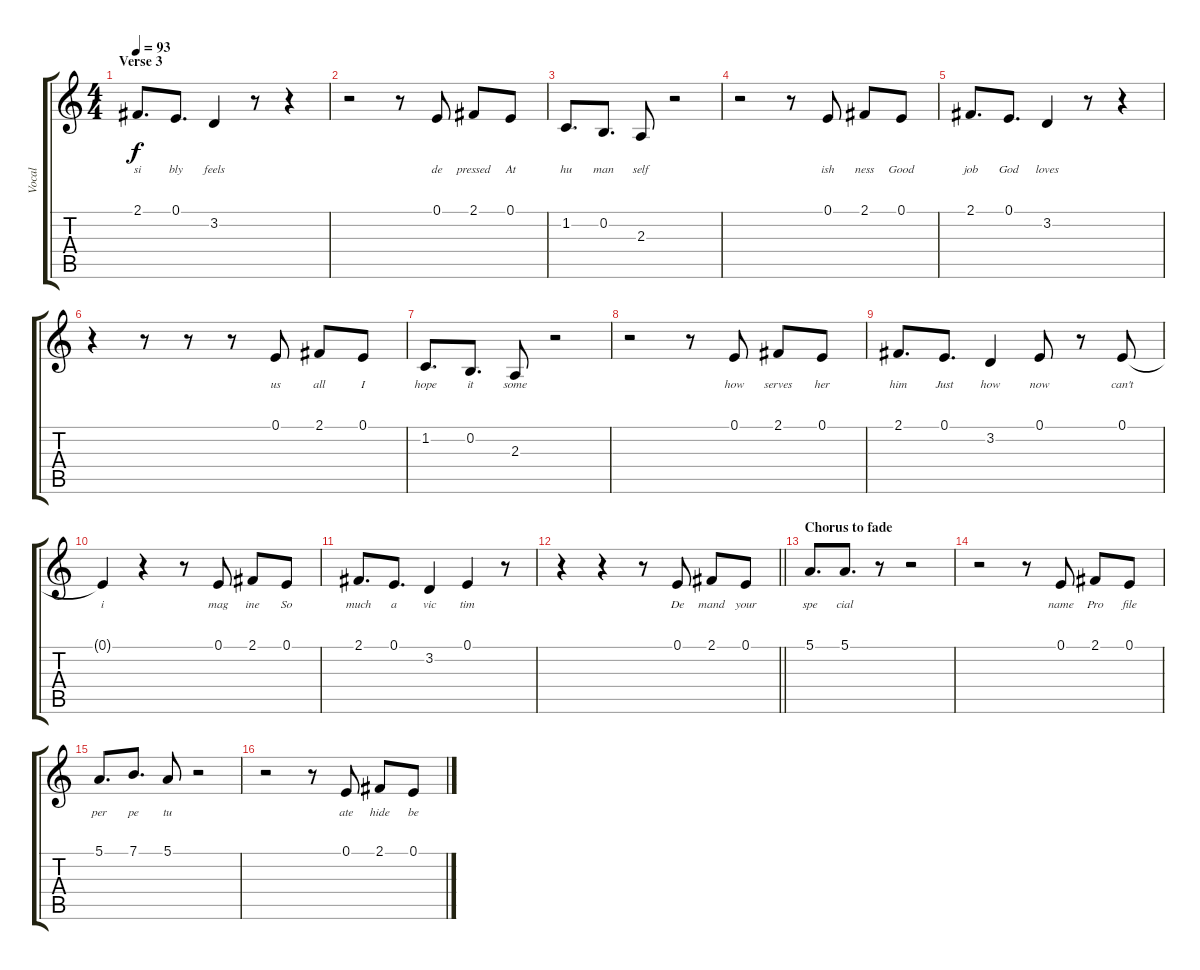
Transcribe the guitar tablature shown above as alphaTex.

\track ("Vocal" "Vocal") {instrument acousticgrandpiano}
\staff {score tabs}
\tuning (E4 B3 G3 D3 A2 E2) {hide}
\ts (4 4)
\section ("" "Verse 3")
\tempo 93
\clef g2
\ks c
2.1.8{d lyrics (0 "si") lyrics (1 "") lyrics (2 "") lyrics (3 "") lyrics (4 "") dy f} 0.1.8{d lyrics (0 "bly") lyrics (1 "") lyrics (2 "") lyrics (3 "") lyrics (4 "")} 3.2.4{lyrics (0 "feels") lyrics (1 "") lyrics (2 "") lyrics (3 "") lyrics (4 "")} r.8 r.4 |
r.2 r.8 0.1.8{lyrics (0 "de") lyrics (1 "") lyrics (2 "") lyrics (3 "") lyrics (4 "")} 2.1.8{lyrics (0 "pressed") lyrics (1 "") lyrics (2 "") lyrics (3 "") lyrics (4 "")} 0.1.8{lyrics (0 "At") lyrics (1 "") lyrics (2 "") lyrics (3 "") lyrics (4 "")} |
1.2.8{d lyrics (0 "hu") lyrics (1 "") lyrics (2 "") lyrics (3 "") lyrics (4 "")} 0.2.8{d lyrics (0 "man") lyrics (1 "") lyrics (2 "") lyrics (3 "") lyrics (4 "")} 2.3.8{lyrics (0 "self") lyrics (1 "") lyrics (2 "") lyrics (3 "") lyrics (4 "")} r.2 |
r.2 r.8 0.1.8{lyrics (0 "ish") lyrics (1 "") lyrics (2 "") lyrics (3 "") lyrics (4 "")} 2.1.8{lyrics (0 "ness") lyrics (1 "") lyrics (2 "") lyrics (3 "") lyrics (4 "")} 0.1.8{lyrics (0 "Good") lyrics (1 "") lyrics (2 "") lyrics (3 "") lyrics (4 "")} |
2.1.8{d lyrics (0 "job") lyrics (1 "") lyrics (2 "") lyrics (3 "") lyrics (4 "")} 0.1.8{d lyrics (0 "God") lyrics (1 "") lyrics (2 "") lyrics (3 "") lyrics (4 "")} 3.2.4{lyrics (0 "loves") lyrics (1 "") lyrics (2 "") lyrics (3 "") lyrics (4 "")} r.8 r.4 |
r.4 r.8 r.8 r.8 0.1.8{lyrics (0 "us") lyrics (1 "") lyrics (2 "") lyrics (3 "") lyrics (4 "")} 2.1.8{lyrics (0 "all") lyrics (1 "") lyrics (2 "") lyrics (3 "") lyrics (4 "")} 0.1.8{lyrics (0 "I") lyrics (1 "") lyrics (2 "") lyrics (3 "") lyrics (4 "")} |
1.2.8{d lyrics (0 "hope") lyrics (1 "") lyrics (2 "") lyrics (3 "") lyrics (4 "")} 0.2.8{d lyrics (0 "it") lyrics (1 "") lyrics (2 "") lyrics (3 "") lyrics (4 "")} 2.3.8{lyrics (0 "some") lyrics (1 "") lyrics (2 "") lyrics (3 "") lyrics (4 "")} r.2 |
r.2 r.8 0.1.8{lyrics (0 "how") lyrics (1 "") lyrics (2 "") lyrics (3 "") lyrics (4 "")} 2.1.8{lyrics (0 "serves") lyrics (1 "") lyrics (2 "") lyrics (3 "") lyrics (4 "")} 0.1.8{lyrics (0 "her") lyrics (1 "") lyrics (2 "") lyrics (3 "") lyrics (4 "")} |
2.1.8{d lyrics (0 "him") lyrics (1 "") lyrics (2 "") lyrics (3 "") lyrics (4 "")} 0.1.8{d lyrics (0 "Just") lyrics (1 "") lyrics (2 "") lyrics (3 "") lyrics (4 "")} 3.2.4{lyrics (0 "how") lyrics (1 "") lyrics (2 "") lyrics (3 "") lyrics (4 "")} 0.1.8{lyrics (0 "now") lyrics (1 "") lyrics (2 "") lyrics (3 "") lyrics (4 "")} r.8 0.1.8{lyrics (0 "can't") lyrics (1 "") lyrics (2 "") lyrics (3 "") lyrics (4 "")} |
0.1{t}.4{lyrics (0 "i") lyrics (1 "") lyrics (2 "") lyrics (3 "") lyrics (4 "")} r.4 r.8 0.1.8{lyrics (0 "mag") lyrics (1 "") lyrics (2 "") lyrics (3 "") lyrics (4 "")} 2.1.8{lyrics (0 "ine") lyrics (1 "") lyrics (2 "") lyrics (3 "") lyrics (4 "")} 0.1.8{lyrics (0 "So") lyrics (1 "") lyrics (2 "") lyrics (3 "") lyrics (4 "")} |
2.1.8{d lyrics (0 "much") lyrics (1 "") lyrics (2 "") lyrics (3 "") lyrics (4 "")} 0.1.8{d lyrics (0 "a") lyrics (1 "") lyrics (2 "") lyrics (3 "") lyrics (4 "")} 3.2.4{lyrics (0 "vic") lyrics (1 "") lyrics (2 "") lyrics (3 "") lyrics (4 "")} 0.1.4{lyrics (0 "tim") lyrics (1 "") lyrics (2 "") lyrics (3 "") lyrics (4 "")} r.8 |
\barLineRight lightlight
r.4 r.4 r.8 0.1.8{lyrics (0 "De") lyrics (1 "") lyrics (2 "") lyrics (3 "") lyrics (4 "")} 2.1.8{lyrics (0 "mand") lyrics (1 "") lyrics (2 "") lyrics (3 "") lyrics (4 "")} 0.1.8{lyrics (0 "your") lyrics (1 "") lyrics (2 "") lyrics (3 "") lyrics (4 "")} |
\section ("" "Chorus to fade")
5.1.8{d lyrics (0 "spe") lyrics (1 "") lyrics (2 "") lyrics (3 "") lyrics (4 "")} 5.1.8{d lyrics (0 "cial") lyrics (1 "") lyrics (2 "") lyrics (3 "") lyrics (4 "")} r.8 r.2 |
r.2 r.8 0.1.8{lyrics (0 "name") lyrics (1 "") lyrics (2 "") lyrics (3 "") lyrics (4 "")} 2.1.8{lyrics (0 "Pro") lyrics (1 "") lyrics (2 "") lyrics (3 "") lyrics (4 "")} 0.1.8{lyrics (0 "file") lyrics (1 "") lyrics (2 "") lyrics (3 "") lyrics (4 "")} |
5.1.8{d lyrics (0 "per") lyrics (1 "") lyrics (2 "") lyrics (3 "") lyrics (4 "")} 7.1.8{d lyrics (0 "pe") lyrics (1 "") lyrics (2 "") lyrics (3 "") lyrics (4 "")} 5.1.8{lyrics (0 "tu") lyrics (1 "") lyrics (2 "") lyrics (3 "") lyrics (4 "")} r.2 |
r.2 r.8 0.1.8{lyrics (0 "ate") lyrics (1 "") lyrics (2 "") lyrics (3 "") lyrics (4 "")} 2.1.8{lyrics (0 "hide") lyrics (1 "") lyrics (2 "") lyrics (3 "") lyrics (4 "")} 0.1.8{lyrics (0 "be") lyrics (1 "") lyrics (2 "") lyrics (3 "") lyrics (4 "")}
